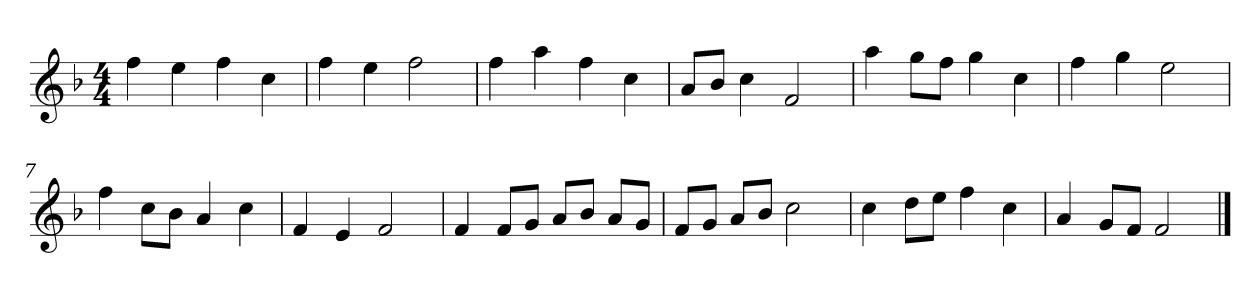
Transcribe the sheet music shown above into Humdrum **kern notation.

**kern
*part1
*staff1
*k[b-]
*M4/4
*MM120
=1
4ff
4ee
4ff
4cc
=2
4ff
4ee
2ff
=3
4ff
4aa
4ff
4cc
=4
8aL
8b-J
4cc
2f
=5
4aa
8ggL
8ffJ
4gg
4cc
=6
4ff
4gg
2ee
=7
4ff
8ccL
8b-J
4a
4cc
=8
4f
4e
2f
=9
4f
8fL
8gJ
8aL
8b-J
8aL
8gJ
=10
8fL
8gJ
8aL
8b-J
2cc
=11
4cc
8ddL
8eeJ
4ff
4cc
=12
4a
8gL
8fJ
2f
==
*-
